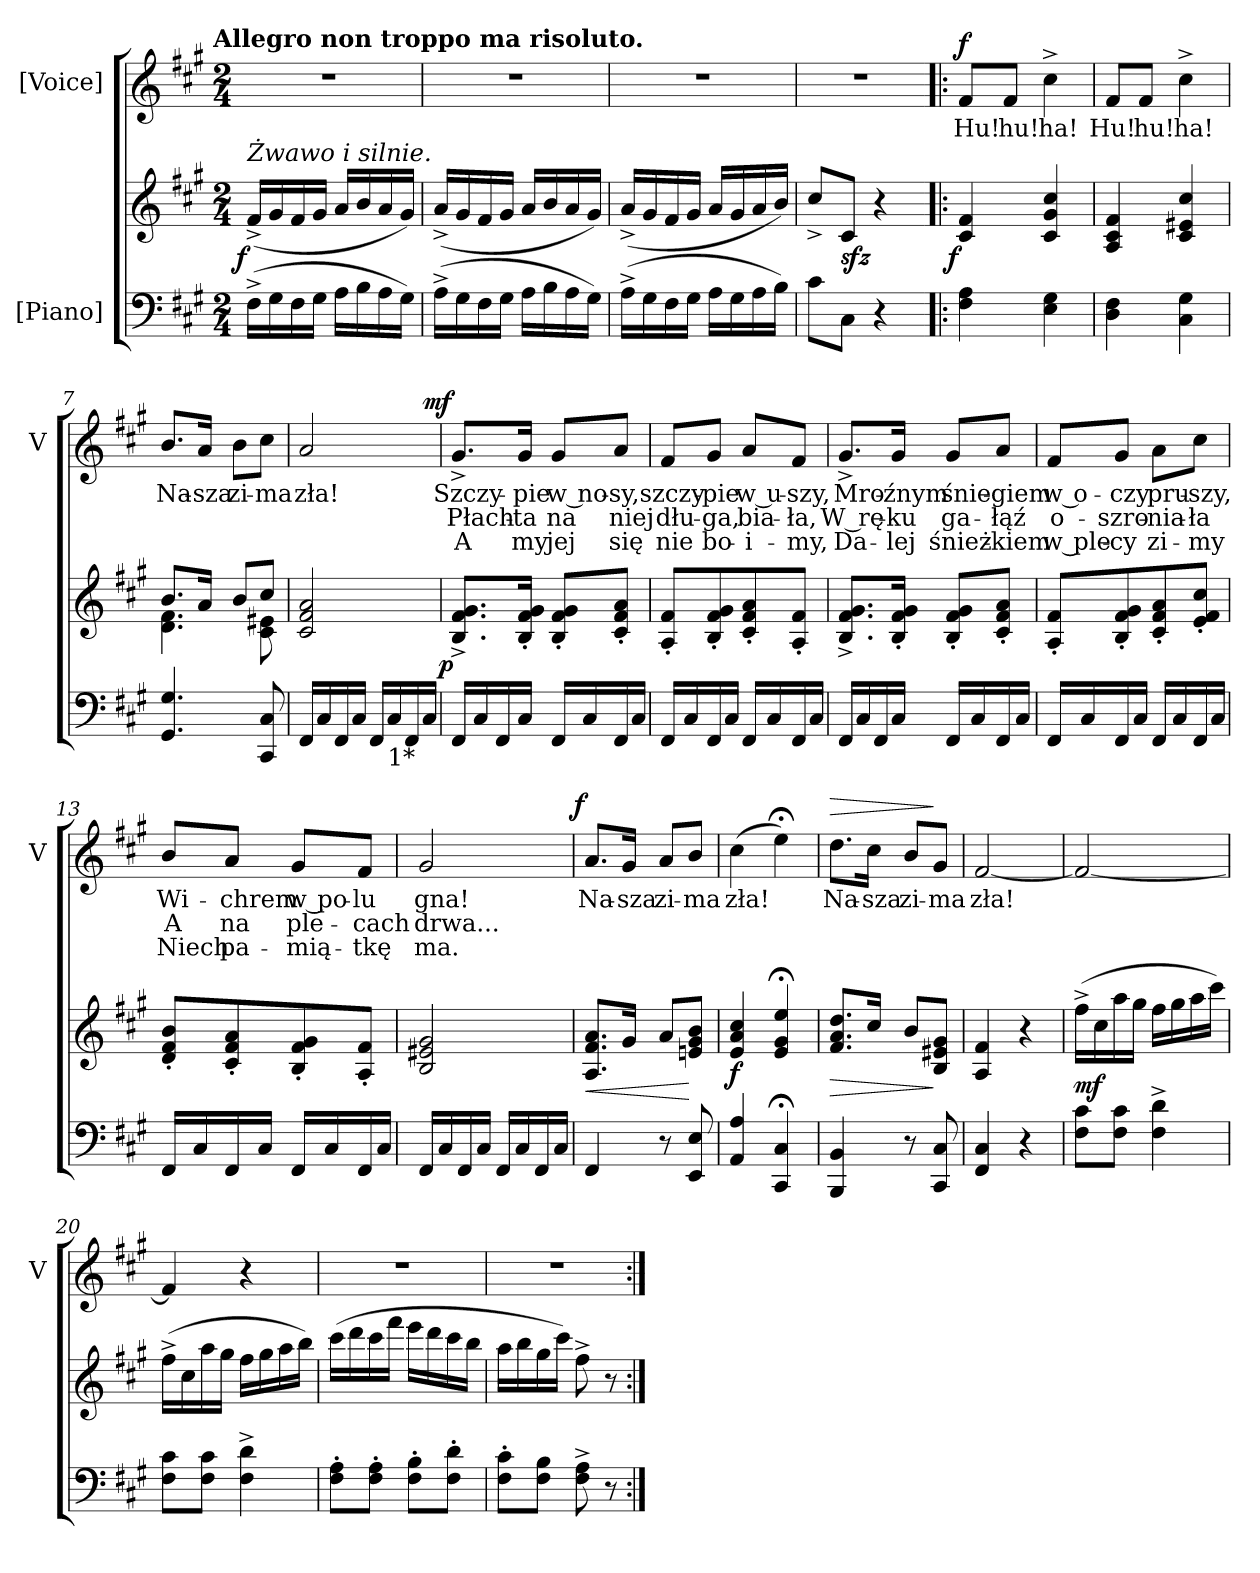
**kern	**kern	**dynam	**kern	**text	**text	**text	**dynam
*part2	*part2	*part2	*part1	*part1	*part1	*part1	*part1
*staff3	*staff2	*staff2/3	*staff1	*staff1	*staff1	*staff1	*staff1
*I"[Piano]	*	*	*I"[Voice]	*	*	*	*
*	*	*	*I'V	*	*	*	*
*clefF4	*clefG2	*	*clefG2	*	*	*	*
*k[f#c#g#]	*k[f#c#g#]	*	*k[f#c#g#]	*	*	*	*
*f#:	*f#:	*	*f#:	*	*	*	*
!!LO:TX:omd:t=Allegro non troppo ma risoluto.
*M2/4	*M2/4	*	*M2/4	*	*	*	*
*MM132	*MM132	*	*MM132	*	*	*	*
=1	=1	=1	=1	=1	=1	=1	=1
!	!LO:TX:a:i:t=Żwawo i silnie.	!	!	!	!	!	!
!	!	!LO:DY:rj	!	!	!	!	!
(16F#^\LL	(16f#^/LL	f	2r	.	.	.	.
16G#\	16g#/	.	.	.	.	.	.
16F#\	16f#/	.	.	.	.	.	.
16G#\JJ	16g#/JJ	.	.	.	.	.	.
16A\LL	16a/LL	.	.	.	.	.	.
16B\	16b/	.	.	.	.	.	.
16A\	16a/	.	.	.	.	.	.
16G#\JJ)	16g#/JJ)	.	.	.	.	.	.
=2	=2	=2	=2	=2	=2	=2	=2
(16A^\LL	(16a^/LL	.	2r	.	.	.	.
16G#\	16g#/	.	.	.	.	.	.
16F#\	16f#/	.	.	.	.	.	.
16G#\JJ	16g#/JJ	.	.	.	.	.	.
16A\LL	16a/LL	.	.	.	.	.	.
16B\	16b/	.	.	.	.	.	.
16A\	16a/	.	.	.	.	.	.
16G#\JJ)	16g#/JJ)	.	.	.	.	.	.
=3	=3	=3	=3	=3	=3	=3	=3
(16A^\LL	(16a^/LL	.	2r	.	.	.	.
16G#\	16g#/	.	.	.	.	.	.
16F#\	16f#/	.	.	.	.	.	.
16G#\JJ	16g#/JJ	.	.	.	.	.	.
16A\LL	16a/LL	.	.	.	.	.	.
16G#\	16g#/	.	.	.	.	.	.
16A\	16a/	.	.	.	.	.	.
16B\JJ)	16b/JJ)	.	.	.	.	.	.
=4	=4	=4	=4	=4	=4	=4	=4
8c#\L	8cc#^/L	.	2r	.	.	.	.
8C#\J	8c#/J	sfz	.	.	.	.	.
4r	4r	.	.	.	.	.	.
=!|:	=!|:	=!|:	=!|:	=!|:	=!|:	=!|:	=!|:
!	!	!LO:DY:rj	!	!	!	!	!LO:DY:a
4F#\ 4A\	4c#/ 4f#/	f	8f#/L	Hu!	.	.	f
.	.	.	8f#/J	hu!	.	.	.
4E\ 4G#\	4c#/ 4g#/ 4cc#/	.	4cc#^\	ha!	.	.	.
=6	=6	=6	=6	=6	=6	=6	=6
4D\ 4F#\	4A/ 4c#/ 4f#/	.	8f#/L	Hu!	.	.	.
.	.	.	8f#/J	hu!	.	.	.
4C#\ 4G#\	4c#/ 4e#X/ 4cc#/	.	4cc#^\	ha!	.	.	.
=7	=7	=7	=7	=7	=7	=7	=7
*	*^	*	*	*	*	*	*
4.GG#/ 4.G#/	8.b/L	4.d\ 4.f#\	.	8.b/L	Na-	.	.	.
.	16a/Jk	.	.	16a/Jk	-sza	.	.	.
.	8b/L	.	.	8b\L	zi-	.	.	.
8CC#/ 8C#/	8cc#/J	8c#\ 8e#X\	.	8cc#\J	-ma	.	.	.
*	*v	*v	*	*	*	*	*	*
=8	=8	=8	=8	=8	=8	=8	=8
16FF#/LL	2c#/ 2f#/ 2a/	.	2a/	zła!	.	.	.
16C#/	.	.	.	.	.	.	.
16FF#/	.	.	.	.	.	.	.
16C#/JJ	.	.	.	.	.	.	.
16FF#/LL	.	.	.	.	.	.	.
!LO:TX:b:t=1*	!	!	!	!	!	!	!
16C#/	.	.	.	.	.	.	.
16FF#/	.	.	.	.	.	.	.
16C#/JJ	.	.	.	.	.	.	.
=9	=9	=9	=9	=9	=9	=9	=9
!	!	!LO:DY:rj	!	!	!	!	!LO:DY:a:rj
16FF#/LL	8.B^/ 8.f#^/ 8.g#^/L	p	8.g#^>/L	Szczy-	Płach-	A	mf
16C#/	.	.	.	.	.	.	.
16FF#/	.	.	.	.	.	.	.
16C#/JJ	16B'/ 16f#'/ 16g#'/Jk	.	16g#/Jk	-pie	-ta	my	.
16FF#/LL	8B'/ 8f#'/ 8g#'/L	.	8g#/L	w no-	na	jej	.
16C#/	.	.	.	.	.	.	.
16FF#/	8c#'/ 8f#'/ 8a'/J	.	8a/J	-sy,	niej	się	.
16C#/JJ	.	.	.	.	.	.	.
=10	=10	=10	=10	=10	=10	=10	=10
16FF#/LL	8A'/ 8f#'/L	.	8f#/L	szczy-	dłu-	nie	.
16C#/	.	.	.	.	.	.	.
16FF#/	8B'/ 8f#'/ 8g#'/	.	8g#/J	-pie	-ga,	bo-	.
16C#/JJ	.	.	.	.	.	.	.
16FF#/LL	8c#'/ 8f#'/ 8a'/	.	8a/L	w u-	bia-	-i-	.
16C#/	.	.	.	.	.	.	.
16FF#/	8A'/ 8f#'/J	.	8f#/J	-szy,	-ła,	-my,	.
16C#/JJ	.	.	.	.	.	.	.
=11	=11	=11	=11	=11	=11	=11	=11
16FF#/LL	8.B^/ 8.f#^/ 8.g#^/L	.	8.g#^>/L	Mro-	W rę-	Da-	.
16C#/	.	.	.	.	.	.	.
16FF#/	.	.	.	.	.	.	.
16C#/JJ	16B'/ 16f#'/ 16g#'/Jk	.	16g#/Jk	-źnym	-ku	-lej	.
16FF#/LL	8B'/ 8f#'/ 8g#'/L	.	8g#/L	śnie-	ga-	śnież-	.
16C#/	.	.	.	.	.	.	.
16FF#/	8c#'/ 8f#'/ 8a'/J	.	8a/J	-giem	-łąź	-kiem	.
16C#/JJ	.	.	.	.	.	.	.
=12	=12	=12	=12	=12	=12	=12	=12
16FF#/LL	8A'/ 8f#'/L	.	8f#/L	w o-	o-	w ple-	.
16C#/	.	.	.	.	.	.	.
16FF#/	8B'/ 8f#'/ 8g#'/	.	8g#/J	-czy	-szro-	-cy	.
16C#/JJ	.	.	.	.	.	.	.
16FF#/LL	8c#'/ 8f#'/ 8a'/	.	8a\L	pru-	-nia-	zi-	.
16C#/	.	.	.	.	.	.	.
16FF#/	8e'/ 8f#'/ 8cc#'/J	.	8cc#\J	-szy,	-ła	-my	.
16C#/JJ	.	.	.	.	.	.	.
=13	=13	=13	=13	=13	=13	=13	=13
16FF#/LL	8d'/ 8f#'/ 8b'/L	.	8b/L	Wi-	A	Niech	.
16C#/	.	.	.	.	.	.	.
16FF#/	8c#'/ 8f#'/ 8a'/	.	8a/J	-chrem	na	pa-	.
16C#/JJ	.	.	.	.	.	.	.
16FF#/LL	8B'/ 8f#'/ 8g#'/	.	8g#/L	w po-	ple-	-mią-	.
16C#/	.	.	.	.	.	.	.
16FF#/	8A'/ 8f#'/J	.	8f#/J	-lu	-cach	-tkę	.
16C#/JJ	.	.	.	.	.	.	.
=14	=14	=14	=14	=14	=14	=14	=14
16FF#/LL	2B/ 2e#X/ 2g#/	.	2g#/	gna!	drwa...	ma.	.
16C#/	.	.	.	.	.	.	.
16FF#/	.	.	.	.	.	.	.
16C#/JJ	.	.	.	.	.	.	.
16FF#/LL	.	.	.	.	.	.	.
16C#/	.	.	.	.	.	.	.
16FF#/	.	.	.	.	.	.	.
16C#/JJ	.	.	.	.	.	.	.
=15	=15	=15	=15	=15	=15	=15	=15
!	!	!	!	!	!	!	!LO:DY:a:rj
4FF#/	8.A/ 8.f#/ 8.a/L	<	8.a/L	Na-	.	.	f
.	16g#/Jk	.	16g#/Jk	-sza	.	.	.
8r	8a/L	.	8a/L	zi-	.	.	.
8EE/ 8E/	8en/ 8g#/ 8b/J	[	8b/J	-ma	.	.	.
=16	=16	=16	=16	=16	=16	=16	=16
4AA/ 4A/	4e/ 4a/ 4cc#/	f	(<4cc#\	zła!	.	.	.
4CC#;</ 4C#;</	4e;</ 4g#;</ 4ee;</	.	4ee;<\)	.	.	.	.
=17	=17	=17	=17	=17	=17	=17	=17
!	!	!	!	!	!	!	!LO:HP:a
4BBB/ 4BB/	8.f#/ 8.a/ 8.dd/L	>	8.dd\L	Na-	.	.	>
.	16cc#/Jk	.	16cc#\Jk	-sza	.	.	.
8r	8b/L	.	8b/L	zi-	.	.	.
8CC#/ 8C#/	8B/ 8e#X/ 8g#/J	]	8g#/J	-ma	.	.	]
=18	=18	=18	=18	=18	=18	=18	=18
4FF#/ 4C#/	4A/ 4f#/	.	[2f#/	zła!	.	.	.
4r	4r	.	.	.	.	.	.
=19	=19	=19	=19	=19	=19	=19	=19
8F#\ 8c#\L	(16ff#^\LL	mf	2f#/_	.	.	.	.
.	16cc#\	.	.	.	.	.	.
8F#\ 8c#\J	16aa\	.	.	.	.	.	.
.	16gg#\JJ	.	.	.	.	.	.
4F#^\ 4d^\	16ff#\LL	.	.	.	.	.	.
.	16gg#\	.	.	.	.	.	.
.	16aa\	.	.	.	.	.	.
.	16ccc#\JJ)	.	.	.	.	.	.
=20	=20	=20	=20	=20	=20	=20	=20
8F#\ 8c#\L	(16ff#^\LL	.	4f#/]	.	.	.	.
.	16cc#\	.	.	.	.	.	.
8F#\ 8c#\J	16aa\	.	.	.	.	.	.
.	16gg#\JJ	.	.	.	.	.	.
4F#^\ 4d^\	16ff#\LL	.	4r	.	.	.	.
.	16gg#\	.	.	.	.	.	.
.	16aa\	.	.	.	.	.	.
.	16bb\JJ)	.	.	.	.	.	.
=21	=21	=21	=21	=21	=21	=21	=21
8F#'\ 8A'\L	(16ccc#\LL	.	2r	.	.	.	.
.	16ddd\	.	.	.	.	.	.
8F#'\ 8A'\J	16ccc#\	.	.	.	.	.	.
.	16fff#\JJ	.	.	.	.	.	.
8F#'\ 8B'\L	16eee\LL	.	.	.	.	.	.
.	16ddd\	.	.	.	.	.	.
8F#'\ 8d'\J	16ccc#\	.	.	.	.	.	.
.	16bb\JJ	.	.	.	.	.	.
=22	=22	=22	=22	=22	=22	=22	=22
8F#'\ 8c#'\L	16aa\LL	.	2r	.	.	.	.
.	16bb\	.	.	.	.	.	.
8F#\ 8B\J	16gg#\	.	.	.	.	.	.
.	16ccc#\JJ)	.	.	.	.	.	.
8F#^\ 8A^\	8ff#^\	.	.	.	.	.	.
8r	8r	.	.	.	.	.	.
=:|!	=:|!	=:|!	=:|!	=:|!	=:|!	=:|!	=:|!
*-	*-	*-	*-	*-	*-	*-	*-
